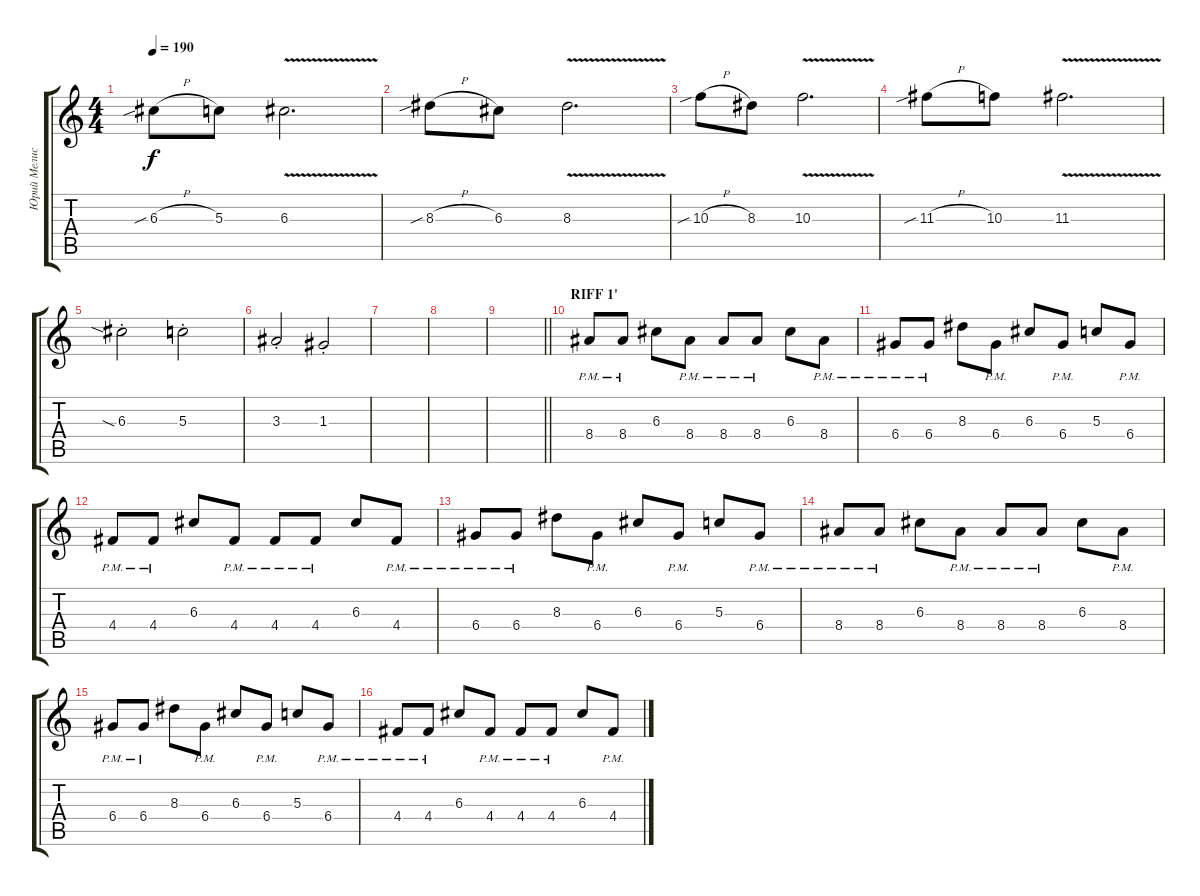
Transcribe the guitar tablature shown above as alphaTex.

\track ("Юрий Мелисов" "Юрий Мелис") {instrument distortionguitar}
\staff {score tabs}
\tuning (E4 B3 G3 D3 A2 E2) {hide}
\ts (4 4)
\tempo 190
\clef g2
\ks c
6.3{sib h}.8{dy f} 5.3.8 6.3{v}.2{d} |
8.3{sib h}.8 6.3.8 8.3{v}.2{d} |
10.3{sib h}.8 8.3.8 10.3{v}.2{d} |
11.3{sib h}.8 10.3.8 11.3{v}.2{d} |
6.3{sia st}.2 5.3{st}.2 |
3.3{st}.2 1.3{st}.2 |
|
|
\barLineRight lightlight
|
\section ("" "RIFF 1'")
8.4{pm}.8 8.4{pm}.8 6.3.8 8.4{pm}.8 8.4{pm}.8 8.4{pm}.8 6.3.8 8.4{pm}.8 |
6.4{pm}.8 6.4{pm}.8 8.3.8 6.4{pm}.8 6.3.8 6.4{pm}.8 5.3.8 6.4{pm}.8 |
4.4{pm}.8 4.4{pm}.8 6.3.8 4.4{pm}.8 4.4{pm}.8 4.4{pm}.8 6.3.8 4.4{pm}.8 |
6.4{pm}.8 6.4{pm}.8 8.3.8 6.4{pm}.8 6.3.8 6.4{pm}.8 5.3.8 6.4{pm}.8 |
8.4{pm}.8 8.4{pm}.8 6.3.8 8.4{pm}.8 8.4{pm}.8 8.4{pm}.8 6.3.8 8.4{pm}.8 |
6.4{pm}.8 6.4{pm}.8 8.3.8 6.4{pm}.8 6.3.8 6.4{pm}.8 5.3.8 6.4{pm}.8 |
4.4{pm}.8 4.4{pm}.8 6.3.8 4.4{pm}.8 4.4{pm}.8 4.4{pm}.8 6.3.8 4.4{pm}.8
